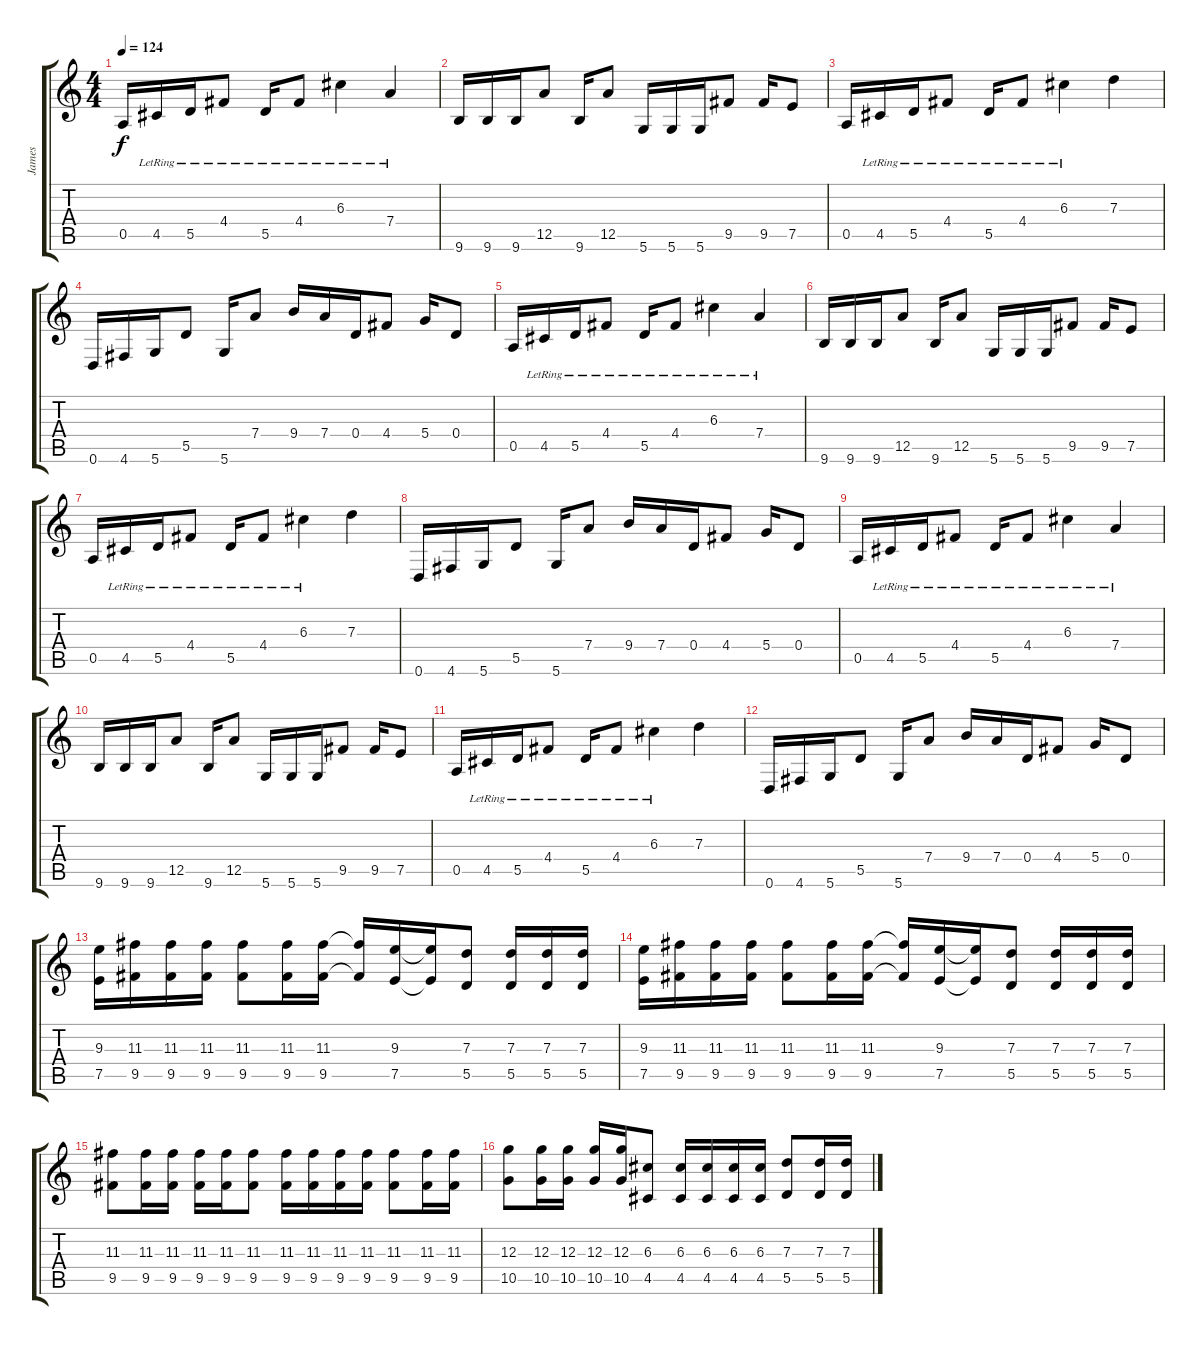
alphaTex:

\track ("James" "James") {instrument distortionguitar}
\staff {score tabs}
\tuning (E4 B3 G3 D3 A2 D2) {hide}
\ts (4 4)
\tempo 124
\clef g2
\ks c
0.5.16{dy f} 4.5{lr}.16 5.5{lr}.16 4.4{lr}.8 5.5{lr}.16 4.4{lr}.8 6.3{lr}.4 7.4{lr}.4 |
9.6.16 9.6.16 9.6.16 12.5.8 9.6.16 12.5.8 5.6.16 5.6.16 5.6.16 9.5.8 9.5.16 7.5.8 |
0.5.16 4.5{lr}.16 5.5{lr}.16 4.4{lr}.8 5.5{lr}.16 4.4{lr}.8 6.3{lr}.4 7.3.4 |
0.6.16 4.6.16 5.6.16 5.5.8 5.6.16 7.4.8 9.4.16 7.4.16 0.4.16 4.4.8 5.4.16 0.4.8 |
0.5.16 4.5{lr}.16 5.5{lr}.16 4.4{lr}.8 5.5{lr}.16 4.4{lr}.8 6.3{lr}.4 7.4{lr}.4 |
9.6.16 9.6.16 9.6.16 12.5.8 9.6.16 12.5.8 5.6.16 5.6.16 5.6.16 9.5.8 9.5.16 7.5.8 |
0.5.16 4.5{lr}.16 5.5{lr}.16 4.4{lr}.8 5.5{lr}.16 4.4{lr}.8 6.3{lr}.4 7.3.4 |
0.6.16 4.6.16 5.6.16 5.5.8 5.6.16 7.4.8 9.4.16 7.4.16 0.4.16 4.4.8 5.4.16 0.4.8 |
0.5.16 4.5{lr}.16 5.5{lr}.16 4.4{lr}.8 5.5{lr}.16 4.4{lr}.8 6.3{lr}.4 7.4{lr}.4 |
9.6.16 9.6.16 9.6.16 12.5.8 9.6.16 12.5.8 5.6.16 5.6.16 5.6.16 9.5.8 9.5.16 7.5.8 |
0.5.16 4.5{lr}.16 5.5{lr}.16 4.4{lr}.8 5.5{lr}.16 4.4{lr}.8 6.3{lr}.4 7.3.4 |
0.6.16 4.6.16 5.6.16 5.5.8 5.6.16 7.4.8 9.4.16 7.4.16 0.4.16 4.4.8 5.4.16 0.4.8 |
(9.3 7.5).16{instrument distortionguitar} (11.3 9.5).16 (11.3 9.5).16 (11.3 9.5).16 (11.3 9.5).8 (11.3 9.5).16 (11.3 9.5).16 (11.3{t} 9.5{t}).16 (9.3 7.5).16 (9.3{t} 7.5{t}).16 (7.3 5.5).8 (7.3 5.5).16 (7.3 5.5).16 (7.3 5.5).16 |
(9.3 7.5).16 (11.3 9.5).16 (11.3 9.5).16 (11.3 9.5).16 (11.3 9.5).8 (11.3 9.5).16 (11.3 9.5).16 (11.3{t} 9.5{t}).16 (9.3 7.5).16 (9.3{t} 7.5{t}).16 (7.3 5.5).8 (7.3 5.5).16 (7.3 5.5).16 (7.3 5.5).16 |
(11.3 9.5).8 (11.3 9.5).16 (11.3 9.5).16 (11.3 9.5).16 (11.3 9.5).16 (11.3 9.5).8 (11.3 9.5).16 (11.3 9.5).16 (11.3 9.5).16 (11.3 9.5).16 (11.3 9.5).8 (11.3 9.5).16 (11.3 9.5).16 |
(12.3 10.5).8 (12.3 10.5).16 (12.3 10.5).16 (12.3 10.5).16 (12.3 10.5).16 (6.3 4.5).8 (6.3 4.5).16 (6.3 4.5).16 (6.3 4.5).16 (6.3 4.5).16 (7.3 5.5).8 (7.3 5.5).16 (7.3 5.5).16
